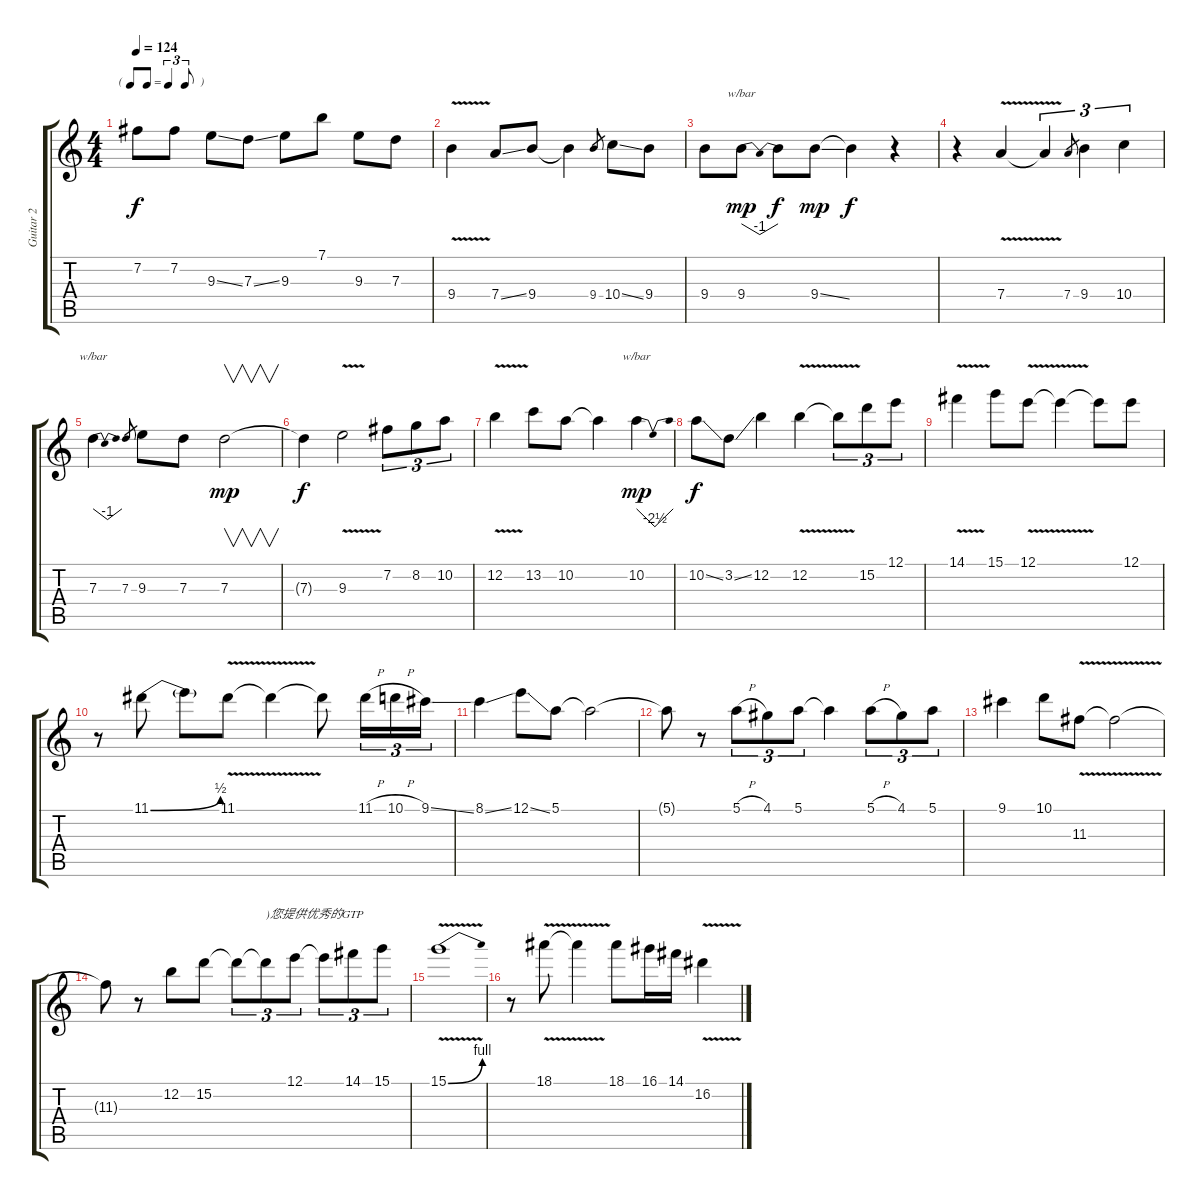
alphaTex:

\track ("Guitar 2" "Guitar 2") {instrument distortionguitar}
\staff {score tabs}
\tuning (E4 B3 G3 D3 A2 E2) {hide}
\ts (4 4)
\tf triplet8th
\tempo 124
\clef g2
\ks c
7.2.8{dy f} 7.2.8 9.3{ss}.8 7.3{ss}.8 9.3.8 7.1.8 9.3.8 7.3.8 |
9.4{v}.4 7.4{ss}.8 9.4.8 9.4{t}.4 9.4.8{gr} 10.4{ss}.8 9.4.8 |
9.4.8 9.4.8{tbe (dip default 0 0 30 -4 60 0) dy mp} 9.4{t}.8{dy f} 9.4{ss}.8{dy mp} 9.4{t}.4{dy f} r.4 |
r.4 7.4{v}.4 7.4{t}.4{tu (3 2)} 7.4.8{gr} 9.4.4{tu (3 2)} 10.4.4{tu (3 2)} |
7.3.4{tbe (dip default 0 0 30 -4 60 0)} 7.3.8{gr} 9.3.8 7.3.8 7.3.2{v dy mp} |
7.3{t}.4{dy f} 9.3{v}.2 7.2.8{tu (3 2)} 8.2.8{tu (3 2)} 10.2.8{tu (3 2)} |
12.2{v}.4 13.2.8 10.2.8 10.2{t}.4 10.2.4{tbe (dip default 0 0 30 -10 60 0) dy mp} |
10.2{ss}.8{dy f} 3.2{ss}.8 12.2.4 12.2{v}.4 12.2{t}.8{tu (3 2)} 15.2.8{tu (3 2)} 12.1.8{tu (3 2)} |
14.1{v}.4 15.1.8 12.1{v}.8 12.1{t}.4 12.1{t}.8 12.1.8 |
r.8 11.1{be (bend 0 0 60 2)}.8 11.1{t}.8 11.1{v}.8 11.1{t}.4 11.1{t}.8 11.1{h}.16{tu (3 2)} 10.1{h}.16{tu (3 2)} 9.1{ss}.16{tu (3 2)} |
8.1{ss}.4 12.1{ss}.8 5.1.8 5.1{t}.2 |
5.1{t}.8 r.8 5.1{h}.8{tu (3 2)} 4.1.8{tu (3 2)} 5.1.8{tu (3 2)} 5.1{t}.4 5.1{h}.8{tu (3 2)} 4.1.8{tu (3 2)} 5.1.8{tu (3 2)} |
9.1.4 10.1.8 11.3{v}.8 11.3{t}.2 |
11.3{t}.8 r.8 12.2.8 15.2.8 15.2{t}.8{tu (3 2)} 15.2{t}.8{tu (3 2) txt ")您提供优秀的GTP"} 12.1.8{tu (3 2)} 12.1{t}.8{tu (3 2)} 14.1.8{tu (3 2)} 15.1.8{tu (3 2)} |
15.1{be (bend 0 0 60 4) v}.1 |
r.8 18.1{v}.8 18.1{t}.4 18.1.8 16.1.16 14.1.16 16.2{v}.4
